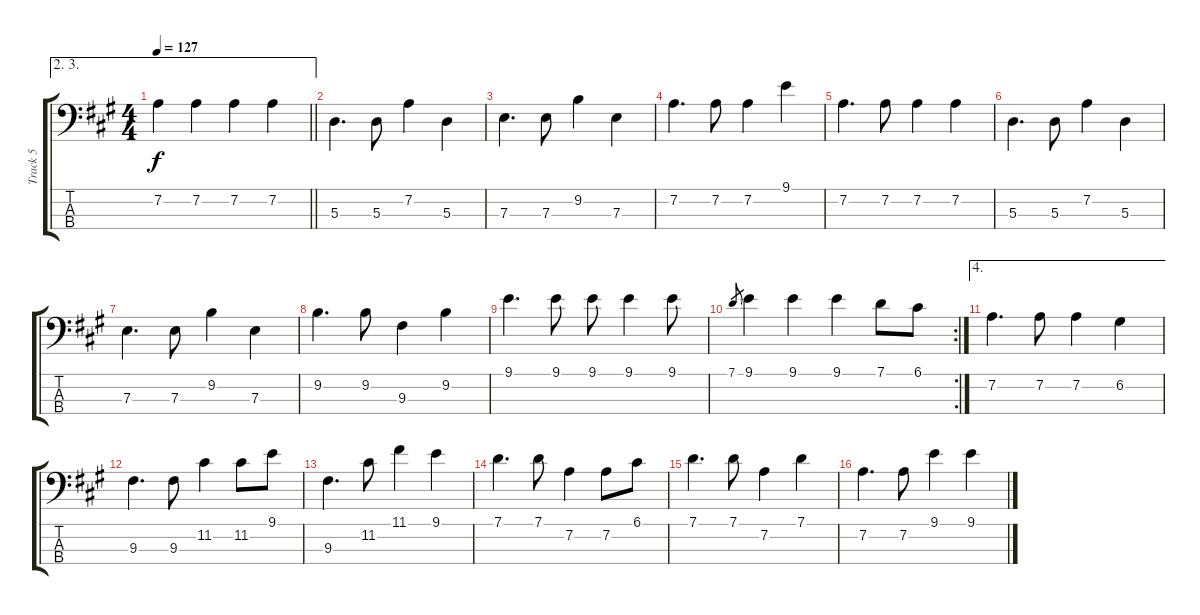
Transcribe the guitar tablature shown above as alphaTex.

\track ("Track 5" "Track 5") {instrument electricbassfinger}
\staff {score tabs}
\tuning (G2 D2 A1 E1) {hide}
\ae (2 3)
\ts (4 4)
\tempo 127
\clef f4
\barLineRight lightlight
\ks a
7.2.4{dy f} 7.2.4 7.2.4 7.2.4 |
5.3.4{d} 5.3.8 7.2.4 5.3.4 |
7.3.4{d} 7.3.8 9.2.4 7.3.4 |
7.2.4{d} 7.2.8 7.2.4 9.1.4 |
7.2.4{d} 7.2.8 7.2.4 7.2.4 |
5.3.4{d} 5.3.8 7.2.4 5.3.4 |
7.3.4{d} 7.3.8 9.2.4 7.3.4 |
9.2.4{d} 9.2.8 9.3.4 9.2.4 |
9.1.4{d} 9.1.8 9.1.8 9.1.4 9.1.8 |
\rc 2
7.1.8{gr} 9.1.4 9.1.4 9.1.4 7.1.8 6.1.8 |
\ae 4
7.2.4{d} 7.2.8 7.2.4 6.2.4 |
9.3.4{d} 9.3.8 11.2.4 11.2.8 9.1.8 |
9.3.4{d} 11.2.8 11.1.4 9.1.4 |
7.1.4{d} 7.1.8 7.2.4 7.2.8 6.1.8 |
7.1.4{d} 7.1.8 7.2.4 7.1.4 |
7.2.4{d} 7.2.8 9.1.4 9.1.4
